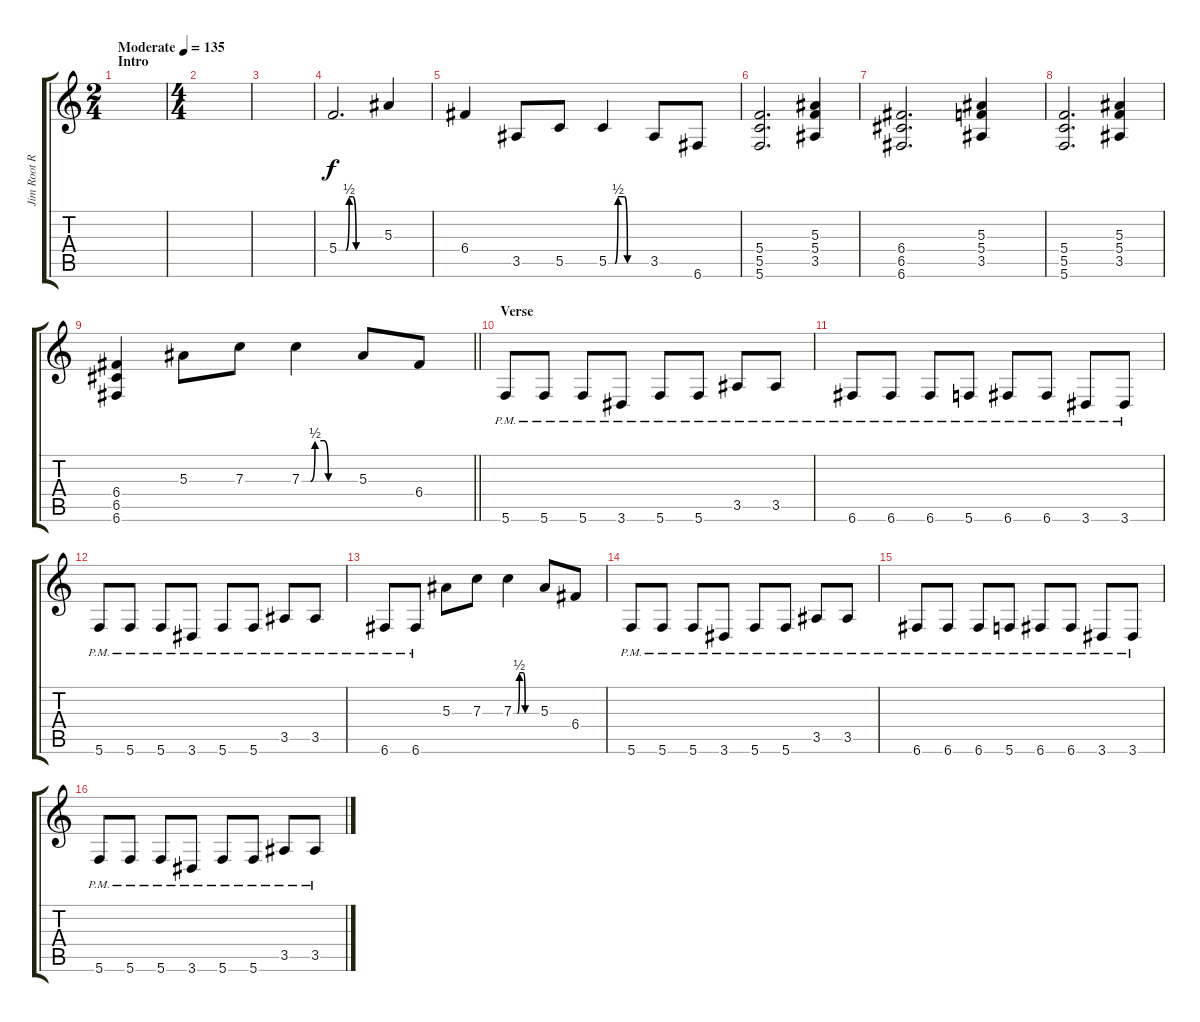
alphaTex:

\track ("Jim Root Rithm Guitar Guitar" "Jim Root R") {instrument distortionguitar}
\staff {score tabs}
\tuning (D4 A3 F3 C3 G2 C2) {hide}
\ts (2 4)
\section ("" "Intro")
\tempo (135 "Moderate")
\clef g2
\ks c
|
\ts (4 4)
|
|
5.4{be (custom 0 0 10 0 15 2 20 2 25 0 60 0)}.2{d} 5.3.4 |
6.4.4 3.5.8 5.5.8 5.5{be (custom 0 0 10 0 15 2 25 2 30 0 60 0)}.4 3.5.8 6.6.8 |
(5.4 5.5 5.6).2{d} (5.3 5.4 3.5).4 |
(6.4 6.5 6.6).2{d} (5.3 5.4 3.5).4 |
(5.4 5.5 5.6).2{d} (5.3 5.4 3.5).4 |
\barLineRight lightlight
(6.4 6.5 6.6).4 5.3.8 7.3.8 7.3{be (custom 0 0 10 0 15 2 25 2 30 0 60 0)}.4 5.3.8 6.4.8 |
\section ("" "Verse")
5.6{pm}.8 5.6{pm}.8 5.6{pm}.8 3.6{pm}.8 5.6{pm}.8 5.6{pm}.8 3.5{pm}.8 3.5{pm}.8 |
6.6{pm}.8 6.6{pm}.8 6.6{pm}.8 5.6{pm}.8 6.6{pm}.8 6.6{pm}.8 3.6{pm}.8 3.6{pm}.8 |
5.6{pm}.8 5.6{pm}.8 5.6{pm}.8 3.6{pm}.8 5.6{pm}.8 5.6{pm}.8 3.5{pm}.8 3.5{pm}.8 |
6.6{pm}.8 6.6{pm}.8 5.3.8 7.3.8 7.3{be (custom 0 0 10 0 15 2 25 2 30 0 60 0)}.4 5.3.8 6.4.8 |
5.6{pm}.8 5.6{pm}.8 5.6{pm}.8 3.6{pm}.8 5.6{pm}.8 5.6{pm}.8 3.5{pm}.8 3.5{pm}.8 |
6.6{pm}.8 6.6{pm}.8 6.6{pm}.8 5.6{pm}.8 6.6{pm}.8 6.6{pm}.8 3.6{pm}.8 3.6{pm}.8 |
5.6{pm}.8 5.6{pm}.8 5.6{pm}.8 3.6{pm}.8 5.6{pm}.8 5.6{pm}.8 3.5{pm}.8 3.5{pm}.8
